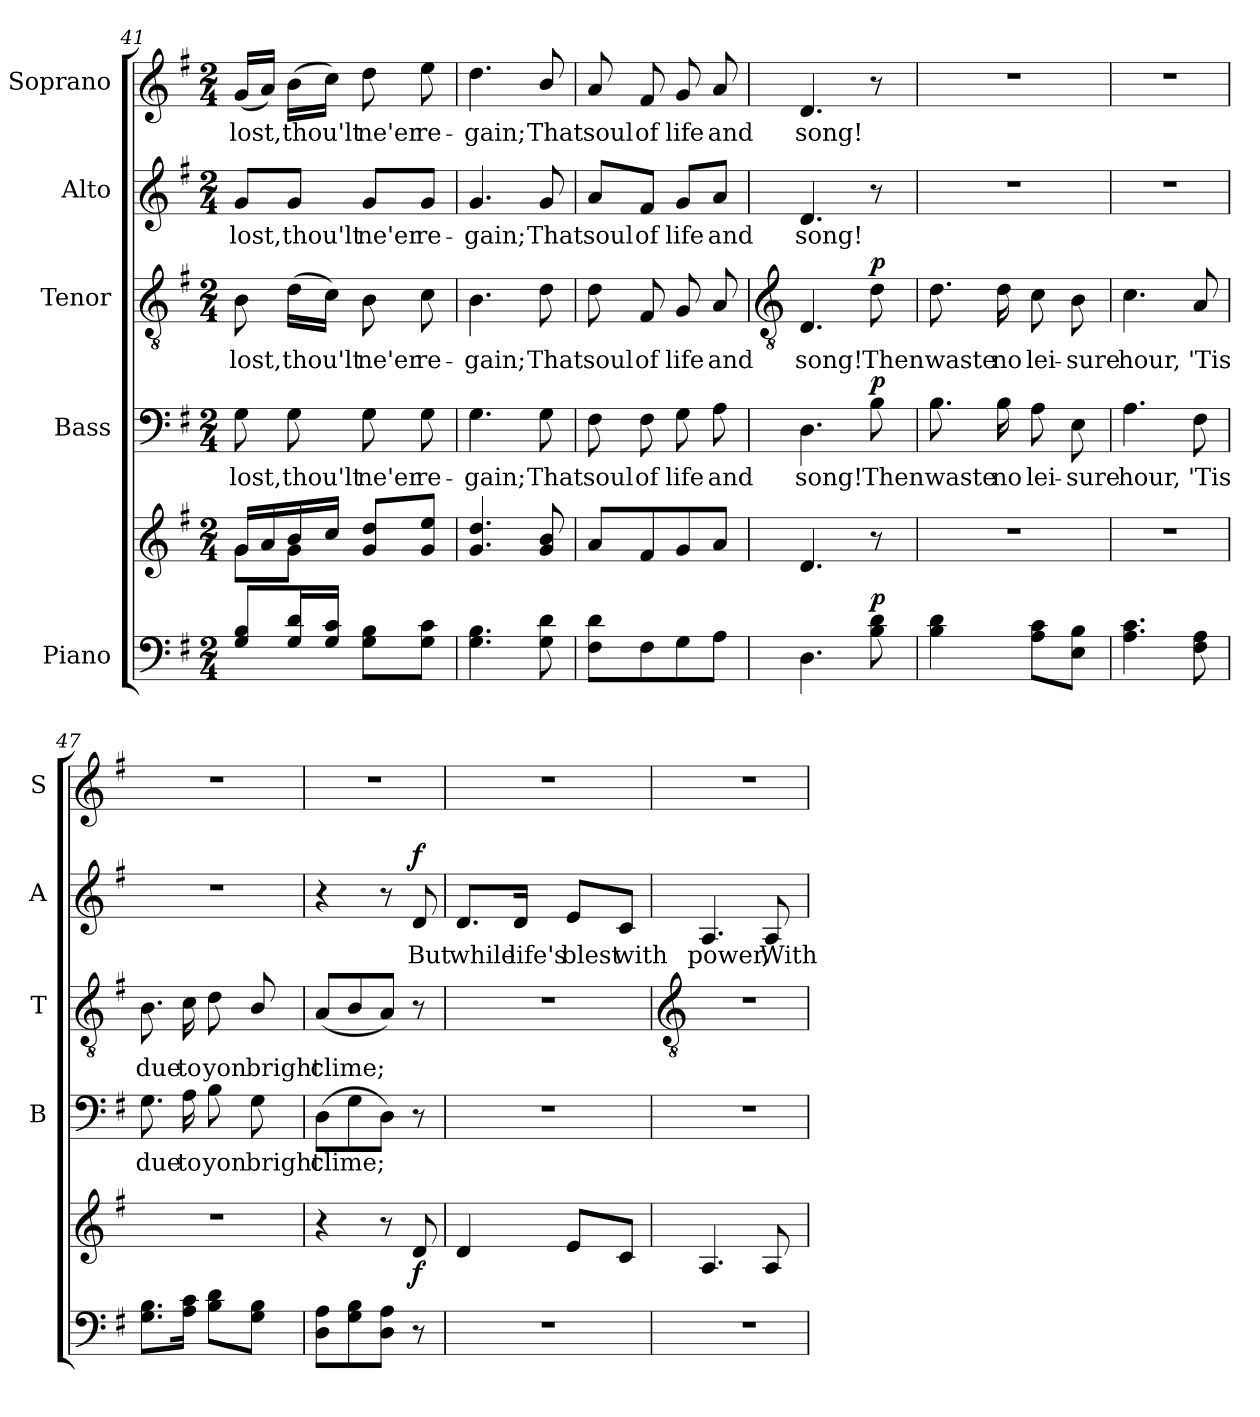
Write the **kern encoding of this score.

**kern	**kern	**dynam	**kern	**text	**dynam	**kern	**text	**dynam	**kern	**text	**dynam	**kern	**text
*part5	*part5	*part5	*part4	*part4	*part4	*part3	*part3	*part3	*part2	*part2	*part2	*part1	*part1
*staff6	*staff5	*staff5/6	*staff4	*staff4	*staff4	*staff3	*staff3	*staff3	*staff2	*staff2	*staff2	*staff1	*staff1
*I"Piano	*	*	*I"Bass	*	*	*I"Tenor	*	*	*I"Alto	*	*	*I"Soprano	*
*	*	*	*I'B	*	*	*I'T	*	*	*I'A	*	*	*I'S	*
*clefF4	*clefG2	*	*clefF4	*	*	*clefGv2	*	*	*clefG2	*	*	*clefG2	*
*k[f#]	*k[f#]	*	*k[f#]	*	*	*k[f#]	*	*	*k[f#]	*	*	*k[f#]	*
*G:	*G:	*	*G:	*	*	*G:	*	*	*G:	*	*	*G:	*
*M2/4	*M2/4	*	*M2/4	*	*	*M2/4	*	*	*M2/4	*	*	*M2/4	*
=41	=41	=41	=41	=41	=41	=41	=41	=41	=41	=41	=41	=41	=41
*	*^	*	*	*	*	*	*	*	*	*	*	*	*
!	!	!	!	!	!LO:LY:b	!	!	!LO:LY:b	!	!	!LO:LY:b	!	!	!LO:LY:b
8G\ 8B\L	16g/LL	8g\L	.	8G	lost,	.	8B	lost,	.	8g/L	lost,	.	(<16gLL	lost,
.	16a/	.	.	.	.	.	.	.	.	.	.	.	16aJJ)	.
!	!	!	!	!	!LO:LY:b	!	!	!LO:LY:b	!	!	!LO:LY:b	!	!	!LO:LY:b
16G/ 16d/L	16b/	8g\J	.	8G	thou'lt	.	(>16dLL	thou'lt	.	8g/J	thou'lt	.	(>16bLL	thou'lt
16G/ 16c/JJ	16cc/JJ	.	.	.	.	.	16cJJ)	.	.	.	.	.	16ccJJ)	.
!	!	!	!	!	!LO:LY:b	!	!	!LO:LY:b	!	!	!LO:LY:b	!	!	!LO:LY:b
8G 8BL	8g/ 8dd/L	4ryy	.	8G	ne'er	.	8B	ne'er	.	8g/L	ne'er	.	8dd	ne'er
!	!	!	!	!	!LO:LY:b	!	!	!LO:LY:b	!	!	!LO:LY:b	!	!	!LO:LY:b
8G 8cJ	8g/ 8ee/J	.	.	8G	re-	.	8c	re-	.	8g/J	re-	.	8ee	re-
=42	=42	=42	=42	=42	=42	=42	=42	=42	=42	=42	=42	=42	=42	=42
!	!	!LO:N:vis=1	!	!	!LO:LY:b	!	!	!LO:LY:b	!	!	!LO:LY:b	!	!	!LO:LY:b
4.G 4.B	4.g/ 4.dd/	2ryy	.	4.G	-gain;	.	4.B	-gain;	.	4.g	-gain;	.	4.dd	-gain;
!	!	!	!	!	!LO:LY:b	!	!	!LO:LY:b	!	!	!LO:LY:b	!	!	!LO:LY:b
8G 8d	8g/ 8b/	.	.	8G	That	.	8d	That	.	8g	That	.	8b/	That
=43	=43	=43	=43	=43	=43	=43	=43	=43	=43	=43	=43	=43	=43	=43
!	!	!LO:N:vis=1	!	!	!LO:LY:b	!	!	!LO:LY:b	!	!	!LO:LY:b	!	!	!LO:LY:b
8F# 8dL	8a/L	2ryy	.	8F#	soul	.	8d	soul	.	8a/L	soul	.	8a	soul
!	!	!	!	!	!LO:LY:b	!	!	!LO:LY:b	!	!	!LO:LY:b	!	!	!LO:LY:b
8F#	8f#/	.	.	8F#	of	.	8F#	of	.	8f#/J	of	.	8f#	of
!	!	!	!	!	!LO:LY:b	!	!	!LO:LY:b	!	!	!LO:LY:b	!	!	!LO:LY:b
8G	8g/	.	.	8G	life	.	8G	life	.	8g/L	life	.	8g	life
!	!	!	!	!	!LO:LY:b	!	!	!LO:LY:b	!	!	!LO:LY:b	!	!	!LO:LY:b
8AJ	8a/J	.	.	8A	and	.	8A	and	.	8a/J	and	.	8a	and
*	*v	*v	*	*	*	*	*	*	*	*	*	*	*	*
!!LO:LB:g=z
=44	=44	=44	=44	=44	=44	=44	=44	=44	=44	=44	=44	=44	=44
*	*	*	*	*	*	*clefGv2	*	*	*	*	*	*	*
!	!	!	!	!LO:LY:b	!	!	!LO:LY:b	!	!	!LO:LY:b	!	!	!LO:LY:b
4.D	4.d	.	4.D	song!	.	4.D	song!	.	4.d	song!	.	4.d	song!
!	!	!LO:DY:a=2	!	!LO:LY:b	!LO:DY:b	!	!LO:LY:b	!LO:DY:b	!	!	!	!	!
8B 8d	8r	p	8B	Then	p	8d	Then	p	8r	.	.	8r	.
=45	=45	=45	=45	=45	=45	=45	=45	=45	=45	=45	=45	=45	=45
!	!LO:N:vis=1	!	!	!LO:LY:b	!	!	!LO:LY:b	!	!LO:N:vis=1	!	!	!LO:N:vis=1	!
4B 4d	2r	.	8.B	waste	.	8.d	waste	.	2r	.	.	2r	.
!	!	!	!	!LO:LY:b	!	!	!LO:LY:b	!	!	!	!	!	!
.	.	.	16B	no	.	16d	no	.	.	.	.	.	.
!	!	!	!	!LO:LY:b	!	!	!LO:LY:b	!	!	!	!	!	!
8A 8cL	.	.	8A	lei-	.	8c	lei-	.	.	.	.	.	.
!	!	!	!	!LO:LY:b	!	!	!LO:LY:b	!	!	!	!	!	!
8E 8BJ	.	.	8E	-sure	.	8B	-sure	.	.	.	.	.	.
=46	=46	=46	=46	=46	=46	=46	=46	=46	=46	=46	=46	=46	=46
!	!LO:N:vis=1	!	!	!LO:LY:b	!	!	!LO:LY:b	!	!LO:N:vis=1	!	!	!LO:N:vis=1	!
4.A 4.c	2r	.	4.A	hour,	.	4.c	hour,	.	2r	.	.	2r	.
!	!	!	!	!LO:LY:b	!	!	!LO:LY:b	!	!	!	!	!	!
8F# 8A	.	.	8F#	'Tis	.	8A	'Tis	.	.	.	.	.	.
=47	=47	=47	=47	=47	=47	=47	=47	=47	=47	=47	=47	=47	=47
!	!LO:N:vis=1	!	!	!LO:LY:b	!	!	!LO:LY:b	!	!LO:N:vis=1	!	!	!LO:N:vis=1	!
8.G 8.BL	2r	.	8.G	due	.	8.B	due	.	2r	.	.	2r	.
!	!	!	!	!LO:LY:b	!	!	!LO:LY:b	!	!	!	!	!	!
16A 16cJ	.	.	16A	to	.	16c	to	.	.	.	.	.	.
!	!	!	!	!LO:LY:b	!	!	!LO:LY:b	!	!	!	!	!	!
8B 8dL	.	.	8B	yon	.	8d	yon	.	.	.	.	.	.
!	!	!	!	!LO:LY:b	!	!	!LO:LY:b	!	!	!	!	!	!
8G 8BJ	.	.	8G	bright	.	8B/	bright	.	.	.	.	.	.
=48	=48	=48	=48	=48	=48	=48	=48	=48	=48	=48	=48	=48	=48
!	!	!	!	!LO:LY:b	!	!	!LO:LY:b	!	!	!	!	!LO:N:vis=1	!
8D 8AL	4r	.	(>8DL	clime;	.	(<8AL	clime;	.	4r	.	.	2r	.
8G 8B	.	.	8G	.	.	8B/	.	.	.	.	.	.	.
8D 8AJ	8r	.	8DJ)	.	.	8AJ)	.	.	8r	.	.	.	.
!	!	!LO:DY:b	!	!	!	!	!	!	!	!LO:LY:b	!LO:DY:b	!	!
8r	8d	f	8r	.	.	8r	.	.	8d	But	f	.	.
=49	=49	=49	=49	=49	=49	=49	=49	=49	=49	=49	=49	=49	=49
!LO:N:vis=1	!	!	!LO:N:vis=1	!	!	!LO:N:vis=1	!	!	!	!LO:LY:b	!	!LO:N:vis=1	!
2r	4d	.	2r	.	.	2r	.	.	8.d/L	while	.	2r	.
!	!	!	!	!	!	!	!	!	!	!LO:LY:b	!	!	!
.	.	.	.	.	.	.	.	.	16d/Jk	life's	.	.	.
!	!	!	!	!	!	!	!	!	!	!LO:LY:b	!	!	!
.	8eL	.	.	.	.	.	.	.	8e/L	blest	.	.	.
!	!	!	!	!	!	!	!	!	!	!LO:LY:b	!	!	!
.	8cJ	.	.	.	.	.	.	.	8c/J	with	.	.	.
!!LO:LB:g=z
=50	=50	=50	=50	=50	=50	=50	=50	=50	=50	=50	=50	=50	=50
*	*	*	*	*	*	*clefGv2	*	*	*	*	*	*	*
!LO:N:vis=1	!	!	!LO:N:vis=1	!	!	!LO:N:vis=1	!	!	!	!LO:LY:b	!	!LO:N:vis=1	!
*	*^	*	*	*	*	*	*	*	*	*	*	*	*
2r	4.A/	2ryy	.	2r	.	.	2r	.	.	4.A	power,	.	2r	.
!	!	!	!	!	!	!	!	!	!	!	!LO:LY:b	!	!	!
.	8A/	.	.	.	.	.	.	.	.	8A	With	.	.	.
*	*v	*v	*	*	*	*	*	*	*	*	*	*	*	*
=	=	=	=	=	=	=	=	=	=	=	=	=	=
*-	*-	*-	*-	*-	*-	*-	*-	*-	*-	*-	*-	*-	*-
